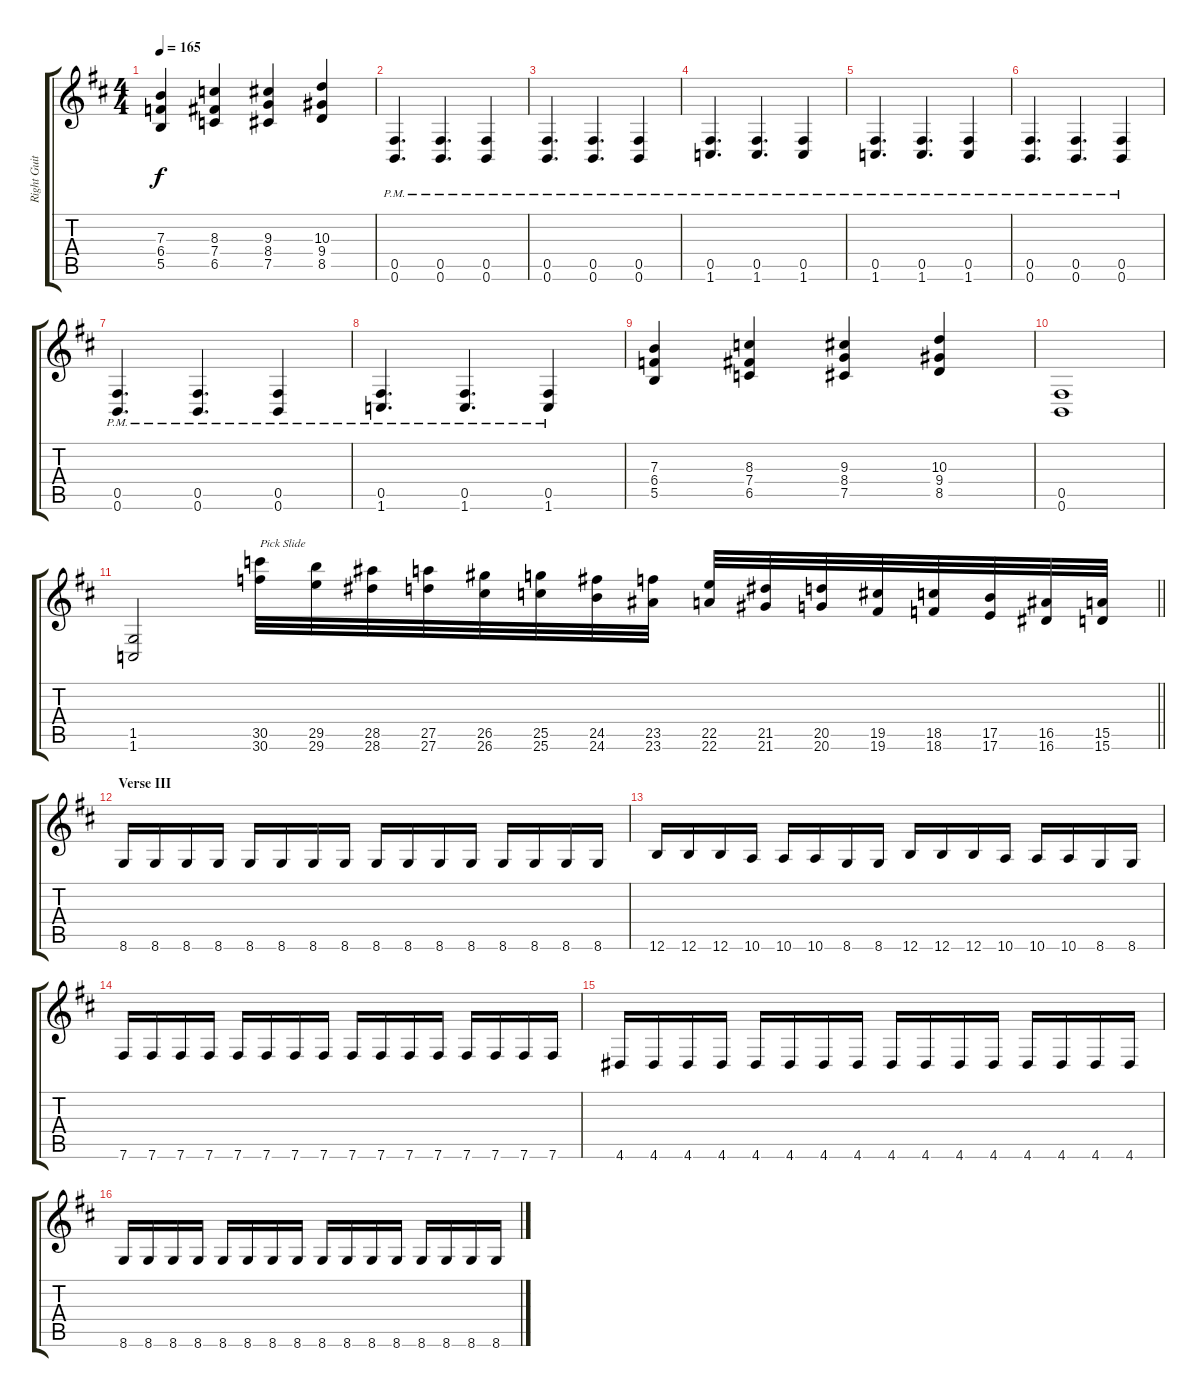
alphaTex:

\track ("Right Guitar" "Right Guit") {instrument distortionguitar}
\staff {score tabs}
\tuning (Db4 Ab3 E3 B2 Gb2 B1) {hide}
\ts (4 4)
\tempo 165
\clef g2
\ks d
(7.3 6.4 5.5).4{dy f} (8.3 7.4 6.5).4 (9.3 8.4 7.5).4 (10.3 9.4 8.5).4 |
(0.5{pm} 0.6{pm}).4{d} (0.5{pm} 0.6{pm}).4{d} (0.5{pm} 0.6{pm}).4 |
(0.5{pm} 0.6{pm}).4{d} (0.5{pm} 0.6{pm}).4{d} (0.5{pm} 0.6{pm}).4 |
(0.5{pm} 1.6{pm}).4{d} (0.5{pm} 1.6{pm}).4{d} (0.5{pm} 1.6{pm}).4 |
(0.5{pm} 1.6{pm}).4{d} (0.5{pm} 1.6{pm}).4{d} (0.5{pm} 1.6{pm}).4 |
(0.5{pm} 0.6{pm}).4{d} (0.5{pm} 0.6{pm}).4{d} (0.5{pm} 0.6{pm}).4 |
(0.5{pm} 0.6{pm}).4{d} (0.5{pm} 0.6{pm}).4{d} (0.5{pm} 0.6{pm}).4 |
(0.5{pm} 1.6{pm}).4{d} (0.5{pm} 1.6{pm}).4{d} (0.5{pm} 1.6{pm}).4 |
(7.3 6.4 5.5).4 (8.3 7.4 6.5).4 (9.3 8.4 7.5).4 (10.3 9.4 8.5).4 |
(0.5 0.6).1 |
\barLineRight lightlight
(1.5 1.6).2 (30.5 30.6).32{txt "Pick Slide" instrument guitarfretnoise} (29.5 29.6).32 (28.5 28.6).32 (27.5 27.6).32 (26.5 26.6).32 (25.5 25.6).32 (24.5 24.6).32 (23.5 23.6).32 (22.5 22.6).32 (21.5 21.6).32 (20.5 20.6).32 (19.5 19.6).32 (18.5 18.6).32 (17.5 17.6).32 (16.5 16.6).32 (15.5 15.6).32 |
\section ("" "Verse III")
8.6.16{instrument distortionguitar} 8.6.16 8.6.16 8.6.16 8.6.16 8.6.16 8.6.16 8.6.16 8.6.16 8.6.16 8.6.16 8.6.16 8.6.16 8.6.16 8.6.16 8.6.16 |
12.6.16 12.6.16 12.6.16 10.6.16 10.6.16 10.6.16 8.6.16 8.6.16 12.6.16 12.6.16 12.6.16 10.6.16 10.6.16 10.6.16 8.6.16 8.6.16 |
7.6.16 7.6.16 7.6.16 7.6.16 7.6.16 7.6.16 7.6.16 7.6.16 7.6.16 7.6.16 7.6.16 7.6.16 7.6.16 7.6.16 7.6.16 7.6.16 |
4.6.16 4.6.16 4.6.16 4.6.16 4.6.16 4.6.16 4.6.16 4.6.16 4.6.16 4.6.16 4.6.16 4.6.16 4.6.16 4.6.16 4.6.16 4.6.16 |
8.6.16 8.6.16 8.6.16 8.6.16 8.6.16 8.6.16 8.6.16 8.6.16 8.6.16 8.6.16 8.6.16 8.6.16 8.6.16 8.6.16 8.6.16 8.6.16
